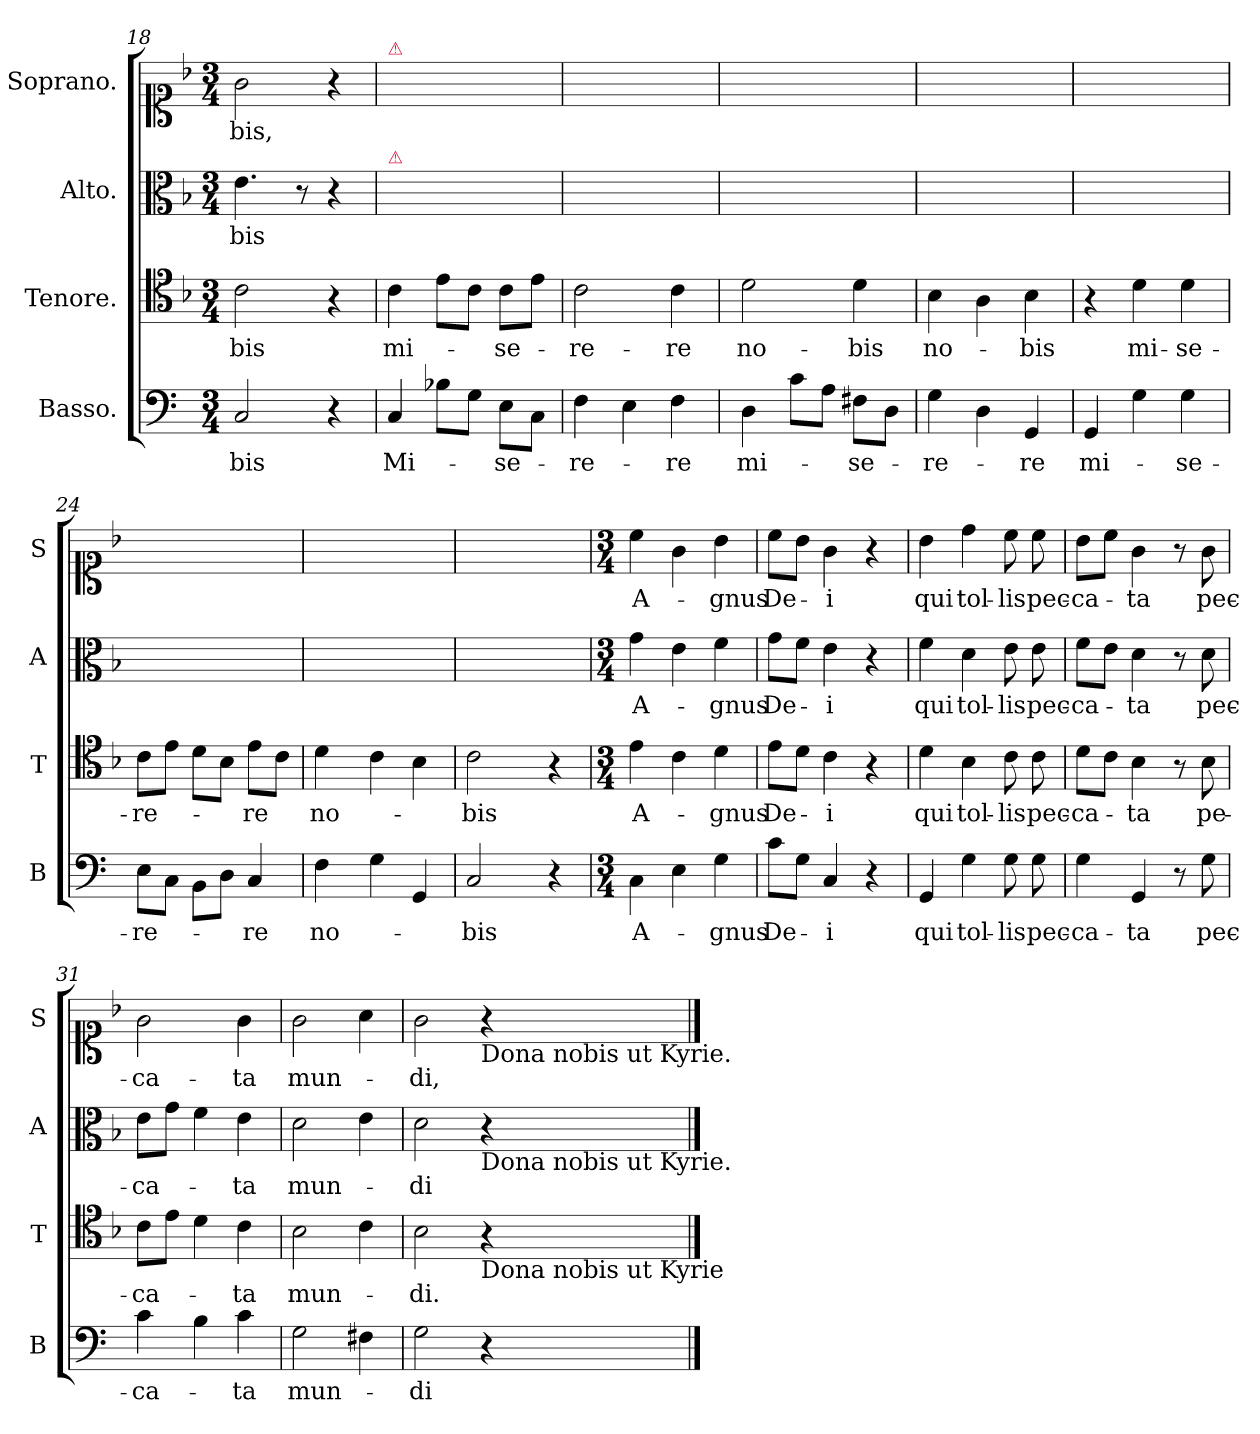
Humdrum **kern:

**kern	**text	**kern	**text	**kern	**text	**kern	**text
*part4	*part4	*part3	*part3	*part2	*part2	*part1	*part1
*staff4	*staff4	*staff3	*staff3	*staff2	*staff2	*staff1	*staff1
*I"Basso.	*	*I"Tenore.	*	*I"Alto.	*	*I"Soprano.	*
*I'B	*	*I'T	*	*I'A	*	*I'S	*
*clefF4	*	*clefC4	*	*clefC3	*	*clefC1	*
*k[]	*	*k[b-]	*	*k[b-]	*	*k[b-]	*
*M3/4	*	*M3/4	*	*M3/4	*	*M3/4	*
=18	=18	=18	=18	=18	=18	=18	=18
2C/	-bis	2c\	-bis	4.e\	-bis	2g\	-bis,
.	.	.	.	8r	.	.	.
4r	.	4r	.	4r	.	4r	.
=19	=19	=19	=19	=19	=19	=19	=19
!	!	!	!	!	!	!LO:TX:a:color=crimson:t=⚠	!
!	!	!	!	!LO:TX:a:color=crimson:t=⚠	!	!	!
4C/	Mi-	4c\	mi-	4e\yy	mi-	4g\yy	mi-
8B-X\L	.	8e\L	.	8g\Lyy	.	8g\Lyy	.
8G\J	.	8c\J	.	8e\Jyy	.	8b-X\Jyy	.
8E\L	-se-	8c\L	-se-	4g\yy	-se-	8g\Lyy	-se-
8C\J	.	8e\J	.	.	.	8cc\Jyy	.
=20	=20	=20	=20	=20	=20	=20	=20
4F\	-re-	2c\	-re-	4a\yy	-re-	4cc\yy	-re-
4E\	.	.	.	4g\yy	.	4b-X\yy	.
4F\	-re	4c\	-re	4a\yy	-re	4a\yy	-re,
=21	=21	=21	=21	=21	=21	=21	=21
4D\	mi-	2d\	no-	4f#X\yy	mi-	4a\yy	mi-
8c\L	.	.	.	8a\Lyy	.	8a\Lyy	.
8A\J	.	.	.	8f#\Jyy	.	8cc\Jyy	.
8F#X\L	-se-	4d\	-bis	8a\Lyy	-se-	8a\Lyy	-se-
8D\J	.	.	.	8f#\Jyy	.	8cc\Jyy	.
=22	=22	=22	=22	=22	=22	=22	=22
4G\	-re-	4B-\	no-	4g\yy	-re-	2dd\yy	-re-
4D\	.	4A\	.	4f#X\yy	.	.	.
4GG/	-re	4B-\	-bis	4g\yy	-re	4dd\yy	-re,
=23	=23	=23	=23	=23	=23	=23	=23
4GG/	mi-	4r	.	4ryy	.	4ryy	.
4G\	.	4d\	mi-	4fn\yy	mi-	4b-\yy	mi-
4G\	-se-	4d\	-se-	4f\yy	-se-	4b-\yy	-se-
=24	=24	=24	=24	=24	=24	=24	=24
8E\L	-re-	8c\L	-re-	8g\Lyy	-re-	2g\yy	-re-
8C\J	.	8e\J	.	8e\Jyy	.	.	.
8BB\L	.	8d\L	.	8d\Lyy	.	.	.
8D\J	.	8B-\J	.	8f\Jyy	.	.	.
4C/	-re	8e\L	-re	8e\Lyy	-re	4g\yy	-re
.	.	8c\J	.	8g\Jyy	.	.	.
=25	=25	=25	=25	=25	=25	=25	=25
4F\	no-	4d\	no-	8a\Lyy	no-	4a\yy	no-
.	.	.	.	8f\Jyy	.	.	.
4G\	.	4c\	.	4e\yy	.	2g\yy	.
4GG/	.	4B-\	.	4d\yy	.	.	.
=26	=26	=26	=26	=26	=26	=26	=26
2C/	-bis	2c\	-bis	4.e\yy	-bis	2g\yy	-bis,
.	.	.	.	8ryy	.	.	.
4r	.	4r	.	4ryy	.	4ryy	.
=27	=27	=27	=27	=27	=27	=27	=27
*M3/4	*	*M3/4	*	*M3/4	*	*M3/4	*
4C\	A-	4e\	A-	4g\	A-	4cc\	A-
4E\	.	4c\	.	4e\	.	4g\	.
4G\	-gnus	4d\	-gnus	4f\	-gnus	4b-\	-gnus
=28	=28	=28	=28	=28	=28	=28	=28
8c\L	De-	8e\L	De-	8g\L	De-	8cc\L	De-
8G\J	.	8d\J	.	8f\J	.	8b-\J	.
4C/	-i	4c\	-i	4e\	-i	4g\	-i
4r	.	4r	.	4r	.	4r	.
=29	=29	=29	=29	=29	=29	=29	=29
4GG/	qui	4d\	qui	4f\	qui	4b-\	qui
4G\	tol-	4B-\	tol-	4d\	tol-	4dd\	tol-
8G\	-lis	8c\	-lis	8e\	-lis	8cc\	-lis
8G\	pec-	8c\	pec-	8e\	pec-	8cc\	pec-
=30	=30	=30	=30	=30	=30	=30	=30
4G\	-ca-	8d\L	-ca-	8f\L	-ca-	8b-\L	-ca-
.	.	8c\J	.	8e\J	.	8cc\J	.
4GG/	-ta	4B-\	-ta	4d\	-ta	4g\	-ta
8r	.	8r	.	8r	.	8r	.
8G\	pec-	8B-\	pe-	8d\	pec-	8g\	pec-
=31	=31	=31	=31	=31	=31	=31	=31
4c\	-ca-	8c\L	-ca-	8e\L	-ca-	2g\	-ca-
.	.	8e\J	.	8g\J	.	.	.
4B\	.	4d\	.	4f\	.	.	.
4c\	-ta	4c\	-ta	4e\	-ta	4g\	-ta
=32	=32	=32	=32	=32	=32	=32	=32
2G\	mun-	2B-\	mun-	2d\	mun-	2g\	mun-
4F#X\	.	4c\	.	4e\	.	4a\	.
=33	=33	=33	=33	=33	=33	=33	=33
2G\	-di	2B-\	-di.	2d\	-di	2g\	-di,
!	!	!	!	!	!	!LO:TX:b:t=Dona nobis ut Kyrie.	!
!	!	!	!	!LO:TX:b:t=Dona nobis ut Kyrie.	!	!	!
!	!	!LO:TX:b:t=Dona nobis ut Kyrie	!	!	!	!	!
4r	.	4r	.	4r	.	4r	.
==	==	==	==	==	==	==	==
*-	*-	*-	*-	*-	*-	*-	*-
